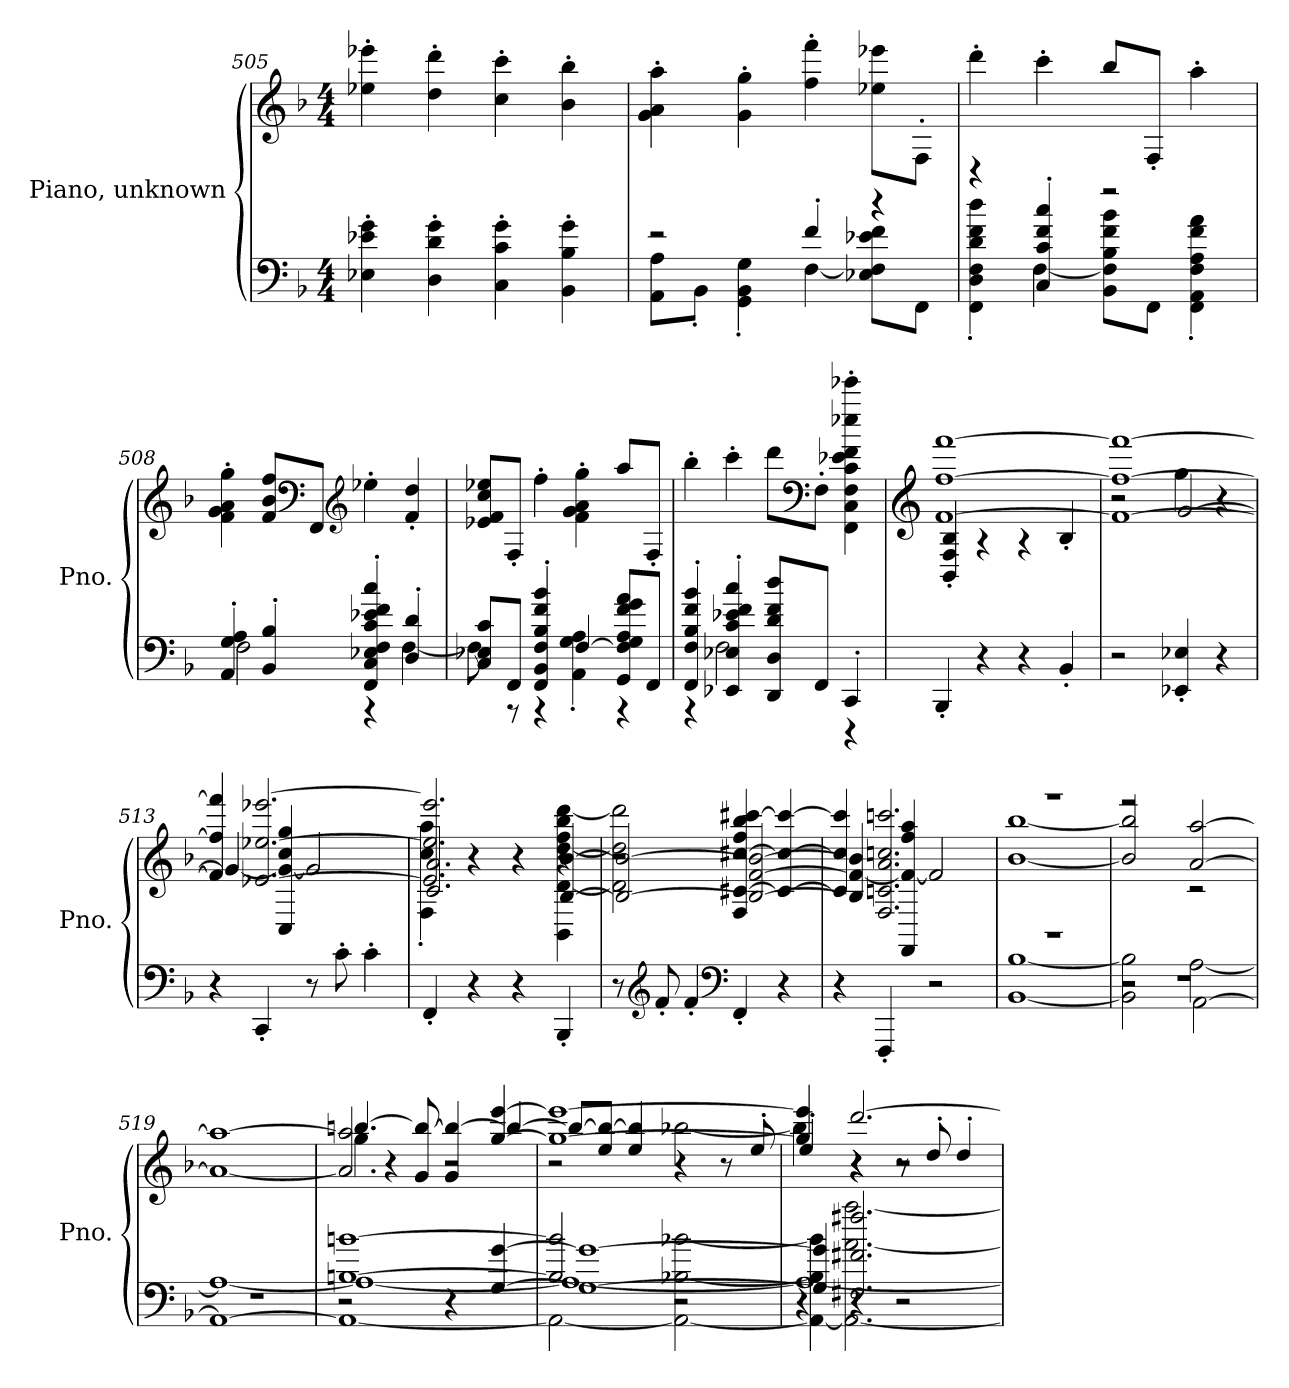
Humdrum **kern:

**kern	**kern
*part1	*part1
*staff2	*staff1
*I"Piano, unknown	*
*I'Pno.	*
*clefF4	*clefG2
*k[b-]	*k[b-]
*M4/4	*M4/4
=505	=505
4E-X\' 4e-X\' 4g\'	4ee-X\' 4eee-X\'
4D\' 4d\' 4g\'	4dd\' 4ddd\'
4C\' 4c\' 4g\'	4cc\' 4ccc\'
4BB-\' 4B-\' 4g\'	4b-\' 4bb-\'
!!LO:LB:g=z
=506	=506
*^	*
2r	8AA\ 8A\L	4g\' 4a\' 4aa\'
.	8BB-'\J	.
.	4GG\' 4BB-\' 4G\'	4g\' 4gg\'
4f'/	[4F\	4ff\' 4fff\'
4r	8E-X\ 8F\] 8e-X\ 8f\L	8ee-X\ 8eee-X\L
.	8FF\J	8F'\J
=507	=507	=507
4r	4FF\' 4D\' 4F\' 4d\' 4f\' 4dd\'	4ddd'\
4C/' 4c/' 4f/' 4cc/'	[4F\	4ccc'\
2r	8BB-\ 8F\] 8B-\ 8f\ 8b-\L	8bb-/L
.	8FF\J	8F'/J
.	4FF\' 4AA\' 4F\' 4A\' 4f\' 4a\'	4aa'\
=508	=508	=508
4AA/' 4G/' 4A/'	2F\	4f\' 4g\' 4a\' 4gg\'
4BB-/' 4B-/'	.	8f/ 8b-/ 8ff/L
*	*	*clefF4
.	.	8FF/J
*	*	*clefG2
4FF/' 4C/' 4E-X/' 4F/' 4c/' 4e-X/' 4f/' 4cc/'	4r	4ee-X'\
4D/' 4d/'	[4F\	4f/' 4dd/'
=509	=509	=509
8C/ 8E-X/ 8c/L	8F\]	8e-X/ 8f/ 8cc/ 8ee-X/L
8FF/J	8r	8F'/J
4FF/' 4BB-/' 4F/' 4B-/' 4f/' 4b-/'	4r	4ff'\
[4F/	4AA\' 4G\' 4A\'	4f\' 4g\' 4a\' 4gg\'
8GG/ 8F/] 8G/ 8A/ 8f/ 8g/ 8a/L	4r	8aa/L
8FF/J	.	8F'/J
!!LO:LB:g=z
=510	=510	=510
4FF/' 4F/' 4B-/' 4f/' 4b-/'	4r	4bb-'\
4EE-X/' 4E-X/' 4c/' 4e-X/' 4f/' 4cc/'	2F\	4ccc'\
8DD/ 8D/ 8d/ 8f/ 8dd/L	.	8ddd\L
*	*	*clefF4
8FF/J	.	8F'\J
4CC'/	4r	4FF\' 4C\' 4F\' 4c\' 4e-X\' 4f\' 4ee-X\' 4eee-X\'
*v	*v	*
=511	=511
*	*clefG2
*	*^
4BBB-'/	[1f [1ff [1fff	4BB-/' 4F/' 4B-/'
4r	.	4r
4r	.	4r
4BB-'/	.	4B-'/
=512	=512	=512
*	*	*^
2r	1f_ 1ff_ 1fff_	2r	2r
4EE-X/' 4E-X/'	.	4gg\	[2g/
4r	.	4r	.
*	*	*v	*v
=513	=513	=513
4r	4f/] 4ff/] 4fff/]	4g/_
4CC'/	[2.e-X/ [2.ee-X/ [2.eee-X/	4C/ 4g/_ 4cc/ 4gg/
8r	.	2g/]
8c'\	.	.
4c'\	.	.
=514	=514	=514
*	*	*^
4FF'/	2.e-/] 2.ee-/] 2.eee-/]	4F\' 4cc\' 4aa\'	2.c/ 2.a/
4r	.	4r	.
4r	.	4r	.
4BBB-'/	4r	4BB-\ [4d\ [4dd\ 4ff\ 4bb-\ [4ddd\	[4B-/ [4b-/
!!LO:PB:g=z	!!	!!
=515	=515	=515	=515
8r	2r	2d\] 2dd\] 2ddd\]	2B-/_ 2b-/_
*clefG2	*	*	*
8f'/	.	.	.
4f'/	.	.	.
*clefF4	*	*	*
4FF'/	4F/ [4c#X/ [4cc#X/ 4ff/ 4bb-/ [4ccc#X/	2r	2B-/_ [2f/ 2b-/_
4r	4c#/_ 4cc#/_ 4ccc#/_	.	.
*	*	*v	*v
=516	=516	=516
4r	4c#/] 4cc#/] 4ccc#/]	4B-/] 4f/_ 4b-/]
4FFF'/	2.F/ 2.cn/ 2.a/ 2.ccn/ 2.cccn/	4FF/ 4f/_ 4ff/ 4aa/
2r	.	2f/]
=517	=517	=517
*^	*	*
1r	[1BB- [1B-	1r	[1b- [1bb-
=518	=518	=518	=518
*	*^	*	*
1r	2r	2BB-\] 2B-\]	2r	2b-/] 2bb-/]
.	[2A\	[2AA\	[2a/ [2aa/	2r
*	*	*	*v	*v
=519	=519	=519	=519
1r	1A_	1AA_	1a_ 1aa_
=520	=520	=520	=520
*	*	*^	*^
*	*	*	*	*	*^
[1Bn [1bn	1A_	2r	1AA_	2.a/] 2.aa/]	4gg\	[4.bbn/
.	.	.	.	.	4r	.
.	.	.	.	.	.	8g/ 8bb/_
.	.	4r	.	.	2r	4g/ 4bb/_
.	.	[4G/ [4g/	.	[4gg/ [4eee/	.	4bb/_
!!LO:LB:g=z	!!	!!
=521	=521	=521	=521	=521	=521	=521
2B/] 2b/]	1A_	1G_ 1g_	2AA\_	1gg_ 1eee_	2r	8bb/L_
.	.	.	.	.	.	8ee/ 8bb/_J
.	.	.	.	.	.	4ee/ 4bb/]
2r	.	.	2AA\_ [2B-X\ [2b-X\	.	[2bb-X\	4r
.	.	.	.	.	.	8r
.	.	.	.	.	.	8ee'/
=522	=522	=522	=522	=522	=522	=522
4r	1A_	4G/] 4g/]	4AA\_ 4B-\] 4b-\]	4gg/] 4eee/]	4bb-\]	4ee'/
2.F#X/ 2.f#X/ 2.ff#X/	.	4r	2.AA\_ [2.a\ [2.aa\	[2.ddd/	4r	4r
.	.	2r	.	.	2r	8r
.	.	.	.	.	.	8dd'/
.	.	.	.	.	.	4dd'/
*v	*v	*v	*v	*	*	*
*	*v	*v	*v
=	=
*-	*-
